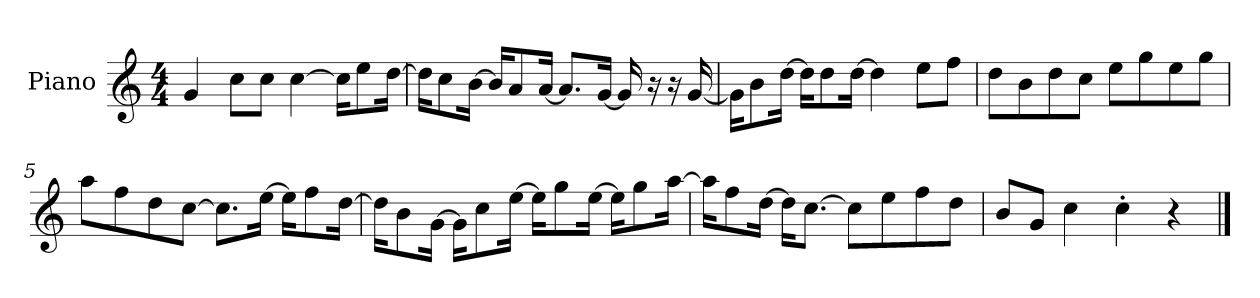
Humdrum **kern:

**kern
*part1
*staff1
*I"Piano
*I'P-no
*clefG2
*k[]
*M4/4
*MM90
=1
4g/
8cc\L
8cc\J
[4cc\
16cc\KL]
8ee\
[16dd\Jk
=2
16dd\KL]
8cc\
[16b\Jk
16b/KL]
8a/
[16a/Jk
8.a/L]
[16g/Jk
16g/]
16r
16r
[16g/
=3
16g\KL]
8b\
[16dd\Jk
16dd\KL]
8dd\
[16dd\Jk
4dd\]
8ee\L
8ff\J
=4
8dd\L
8b\
8dd\
8cc\J
8ee\L
8gg\
8ee\
8gg\J
!!LO:LB:g=z
=5
8aa\L
8ff\
8dd\
[8cc\J
8.cc\L]
[16ee\Jk
16ee\KL]
8ff\
[16dd\Jk
=6
16dd\KL]
8b\
[16g\Jk
16g\KL]
8cc\
[16ee\Jk
16ee\KL]
8gg\
[16ee\Jk
16ee\KL]
8gg\
[16aa\Jk
=7
16aa\KL]
8ff\
[16dd\Jk
16dd\KL]
[8.cc\J
8cc\L]
8ee\
8ff\
8dd\J
=8
8b/L
8g/J
4cc\
4cc'\
4r
==
*-
